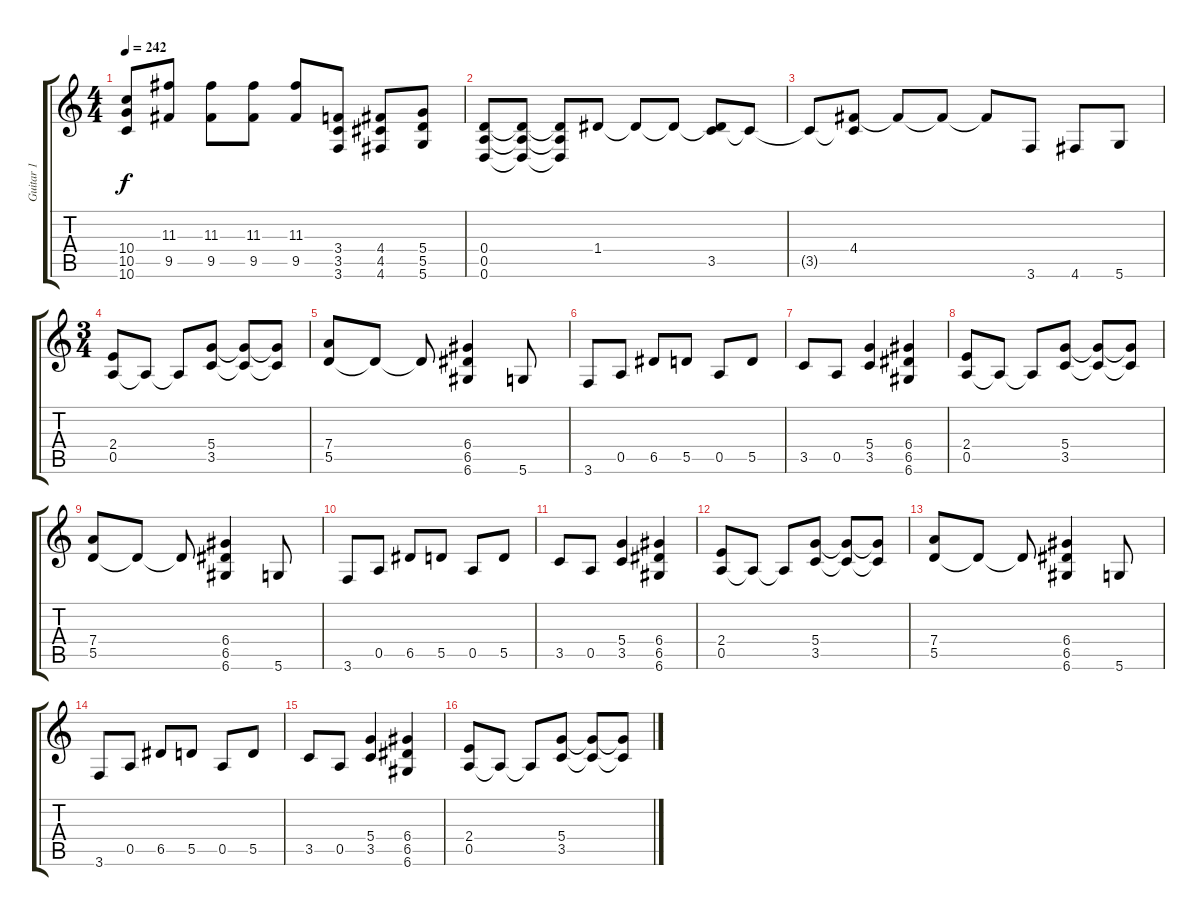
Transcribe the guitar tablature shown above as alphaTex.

\track ("Guitar 1" "Guitar 1") {instrument distortionguitar}
\staff {score tabs}
\tuning (E4 B3 G3 D3 A2 D2) {hide}
\ts (4 4)
\tempo 242
\clef g2
\ks c
(10.4 10.5 10.6).8{dy f} (11.3 9.5).8 (11.3 9.5).8 (11.3 9.5).8 (11.3 9.5).8 (3.4 3.5 3.6).8 (4.4 4.5 4.6).8 (5.4 5.5 5.6).8 |
(0.4 0.5 0.6).8 (0.4{t} 0.5{t} 0.6{t}).8 (0.4{t} 0.5{t} 0.6{t}).8 1.4.8 1.4{t}.8 1.4{t}.8 (1.4{t} 3.5).8 3.5{t}.8 |
3.5{t}.8 (4.4 3.5{t}).8 4.4{t}.8 4.4{t}.8 4.4{t}.8 3.6.8 4.6.8 5.6.8 |
\ts (3 4)
(2.4 0.5).8 0.5{t}.8 0.5{t}.8 (5.4 3.5).8 (5.4{t} 3.5{t}).8 (5.4{t} 3.5{t}).8 |
(7.4 5.5).8 5.5{t}.8 5.5{t}.8 (6.4 6.5 6.6).4 5.6.8 |
3.6.8 0.5.8 6.5.8 5.5.8 0.5.8 5.5.8 |
3.5.8 0.5.8 (5.4 3.5).4 (6.4 6.5 6.6).4 |
(2.4 0.5).8 0.5{t}.8 0.5{t}.8 (5.4 3.5).8 (5.4{t} 3.5{t}).8 (5.4{t} 3.5{t}).8 |
(7.4 5.5).8 5.5{t}.8 5.5{t}.8 (6.4 6.5 6.6).4 5.6.8 |
3.6.8 0.5.8 6.5.8 5.5.8 0.5.8 5.5.8 |
3.5.8 0.5.8 (5.4 3.5).4 (6.4 6.5 6.6).4 |
(2.4 0.5).8 0.5{t}.8 0.5{t}.8 (5.4 3.5).8 (5.4{t} 3.5{t}).8 (5.4{t} 3.5{t}).8 |
(7.4 5.5).8 5.5{t}.8 5.5{t}.8 (6.4 6.5 6.6).4 5.6.8 |
3.6.8 0.5.8 6.5.8 5.5.8 0.5.8 5.5.8 |
3.5.8 0.5.8 (5.4 3.5).4 (6.4 6.5 6.6).4 |
(2.4 0.5).8 0.5{t}.8 0.5{t}.8 (5.4 3.5).8 (5.4{t} 3.5{t}).8 (5.4{t} 3.5{t}).8
